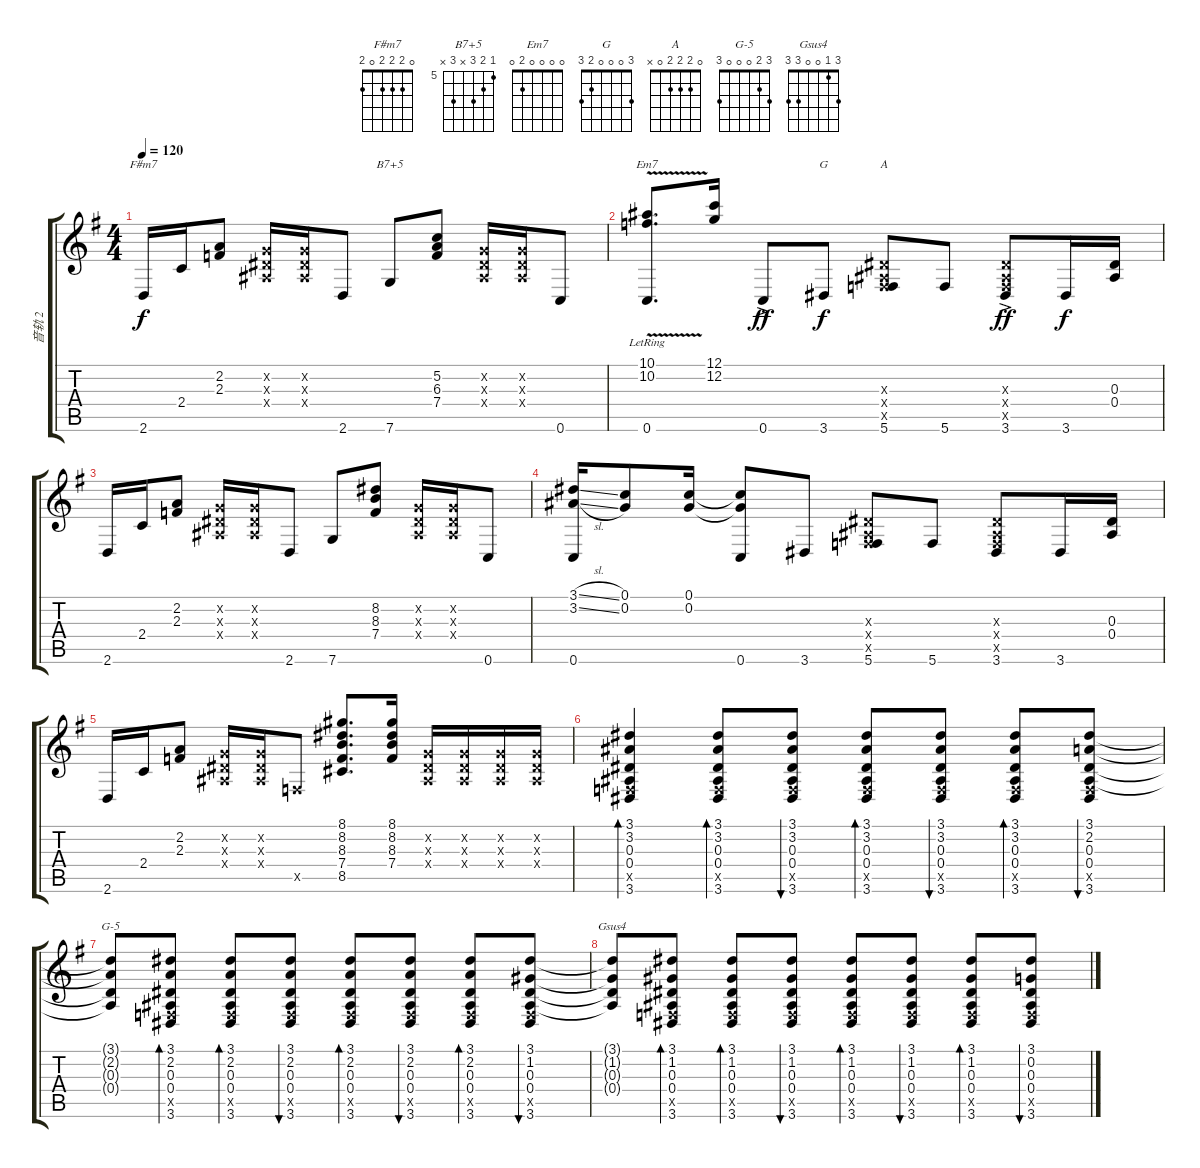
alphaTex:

\track ("音轨 2" "音轨 2") {instrument acousticguitarsteel}
\staff {score tabs}
\tuning (C4 G3 Eb3 Bb2 F2 C2) {hide}
\chord ("F#m7" 0 2 2 2 0 2)
\chord ("B7+5" 5 6 7 x 7 x) {firstfret 5}
\chord ("Em7" 0 0 0 0 2 0)
\chord ("G" 3 0 0 0 2 3)
\chord ("A" 0 2 2 2 0 x)
\chord ("G-5" 3 2 0 0 0 3)
\chord ("Gsus4" 3 1 0 0 3 3)
\ts (4 4)
\tempo 120
\clef g2
\ks g
2.6.16{ch "F#m7" dy f} 2.4.16 (2.2 2.3).8 (0.2{x} 0.3{x} 0.4{x}).16 (0.2{x} 0.3{x} 0.4{x}).16 2.6.8 7.6.8{ch "B7+5"} (5.2 6.3 7.4).8 (0.2{x} 0.3{x} 0.4{x}).16 (0.2{x} 0.3{x} 0.4{x}).16 0.6.8 |
(10.1{v lr} 10.2{v lr} 0.6{lr}).8{d ch "Em7"} (12.1 12.2).16 0.6{ac}.8{dy ff} 3.6.8{ch "G" dy f} (0.3{x} 0.4{x} 0.5{x} 5.6).8{ch "A"} 5.6.8 (0.3{x} 0.4{x} 0.5{x} 3.6{ac}).8{dy ff} 3.6.16{dy f} (0.3 0.4).16 |
2.6.16 2.4.16 (2.2 2.3).8 (0.2{x} 0.3{x} 0.4{x}).16 (0.2{x} 0.3{x} 0.4{x}).16 2.6.8 7.6.8 (8.2 8.3 7.4).8 (0.2{x} 0.3{x} 0.4{x}).16 (0.2{x} 0.3{x} 0.4{x}).16 0.6.8 |
(3.1{sl} 3.2{sl} 0.6).16 (0.1 0.2).8 (0.1 0.2).16 (0.1{t} 0.2{t} 0.6).8 3.6.8 (0.3{x} 0.4{x} 0.5{x} 5.6).8 5.6.8 (0.3{x} 0.4{x} 0.5{x} 3.6).8 3.6.16 (0.3 0.4).16 |
2.6.16 2.4.16 (2.2 2.3).8 (0.2{x} 0.3{x} 0.4{x}).16 (0.2{x} 0.3{x} 0.4{x}).16 0.5{x}.8 (8.1 8.2 8.3 7.4 8.5).8{d} (8.1 8.2 8.3 7.4).16 (0.2{x} 0.3{x} 0.4{x}).16 (0.2{x} 0.3{x} 0.4{x}).16 (0.2{x} 0.3{x} 0.4{x}).16 (0.2{x} 0.3{x} 0.4{x}).16 |
(3.1 3.2 0.3 0.4 0.5{x} 3.6).4{bd 60} (3.1 3.2 0.3 0.4 0.5{x} 3.6).8{bd 60} (3.1 3.2 0.3 0.4 0.5{x} 3.6).8{bu 60} (3.1 3.2 0.3 0.4 0.5{x} 3.6).8{bd 60} (3.1 3.2 0.3 0.4 0.5{x} 3.6).8{bu 60} (3.1 3.2 0.3 0.4 0.5{x} 3.6).8{bd 60} (3.1 2.2 0.3 0.4 0.5{x} 3.6).8{bu 60} |
(3.1{t} 2.2{t} 0.3{t} 0.4{t}).8{ch "G-5"} (3.1 2.2 0.3 0.4 0.5{x} 3.6).8{bd 60} (3.1 2.2 0.3 0.4 0.5{x} 3.6).8{bd 60} (3.1 2.2 0.3 0.4 0.5{x} 3.6).8{bu 60} (3.1 2.2 0.3 0.4 0.5{x} 3.6).8{bd 60} (3.1 2.2 0.3 0.4 0.5{x} 3.6).8{bu 60} (3.1 2.2 0.3 0.4 0.5{x} 3.6).8{bd 60} (3.1 1.2 0.3 0.4 0.5{x} 3.6).8{bu 60} |
(3.1{t} 1.2{t} 0.3{t} 0.4{t}).8{ch "Gsus4"} (3.1 1.2 0.3 0.4 0.5{x} 3.6).8{bd 60} (3.1 1.2 0.3 0.4 0.5{x} 3.6).8{bd 60} (3.1 1.2 0.3 0.4 0.5{x} 3.6).8{bu 60} (3.1 1.2 0.3 0.4 0.5{x} 3.6).8{bd 60} (3.1 1.2 0.3 0.4 0.5{x} 3.6).8{bu 60} (3.1 1.2 0.3 0.4 0.5{x} 3.6).8{bd 60} (3.1 0.2 0.3 0.4 0.5{x} 3.6).8{bu 60}
